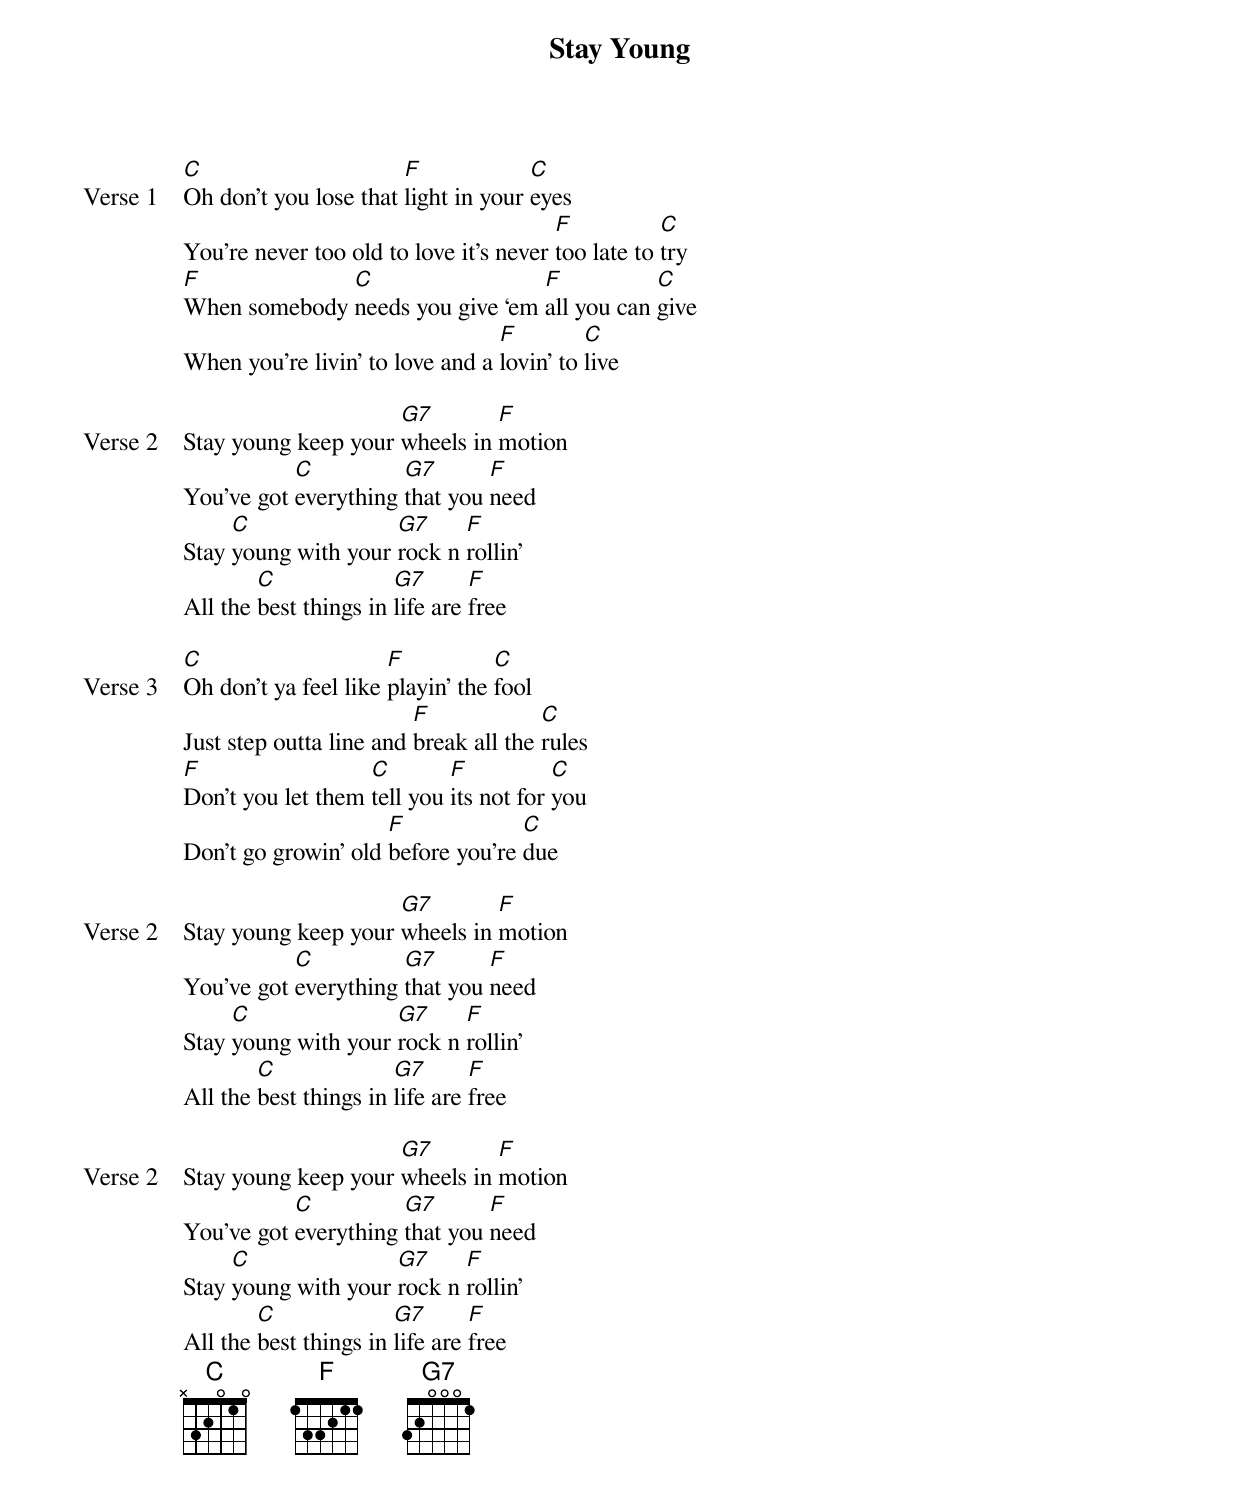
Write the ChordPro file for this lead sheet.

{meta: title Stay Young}
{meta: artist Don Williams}
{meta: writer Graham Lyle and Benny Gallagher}

{start_of_verse: Verse 1}
[C]Oh don’t you lose that [F]light in your [C]eyes
You’re never too old to love it’s never [F]too late to [C]try
[F]When somebody [C]needs you give ‘em [F]all you can [C]give
When you’re livin’ to love and a [F]lovin’ to [C]live
{end_of_verse}

{start_of_verse: Verse 2}
Stay young keep your [G7]wheels in [F]motion
You’ve got [C]everything [G7]that you [F]need
Stay [C]young with your [G7]rock n [F]rollin’
All the [C]best things in [G7]life are [F]free
{end_of_verse}

{start_of_verse: Verse 3}
[C]Oh don’t ya feel like [F]playin’ the [C]fool
Just step outta line and [F]break all the [C]rules
[F]Don’t you let them [C]tell you [F]its not for [C]you
Don’t go growin’ old [F]before you’re [C]due
{end_of_verse}

{start_of_verse: Verse 2}
Stay young keep your [G7]wheels in [F]motion
You’ve got [C]everything [G7]that you [F]need
Stay [C]young with your [G7]rock n [F]rollin’
All the [C]best things in [G7]life are [F]free
{end_of_verse}

{start_of_verse: Verse 2}
Stay young keep your [G7]wheels in [F]motion
You’ve got [C]everything [G7]that you [F]need
Stay [C]young with your [G7]rock n [F]rollin’
All the [C]best things in [G7]life are [F]free
{end_of_verse}
